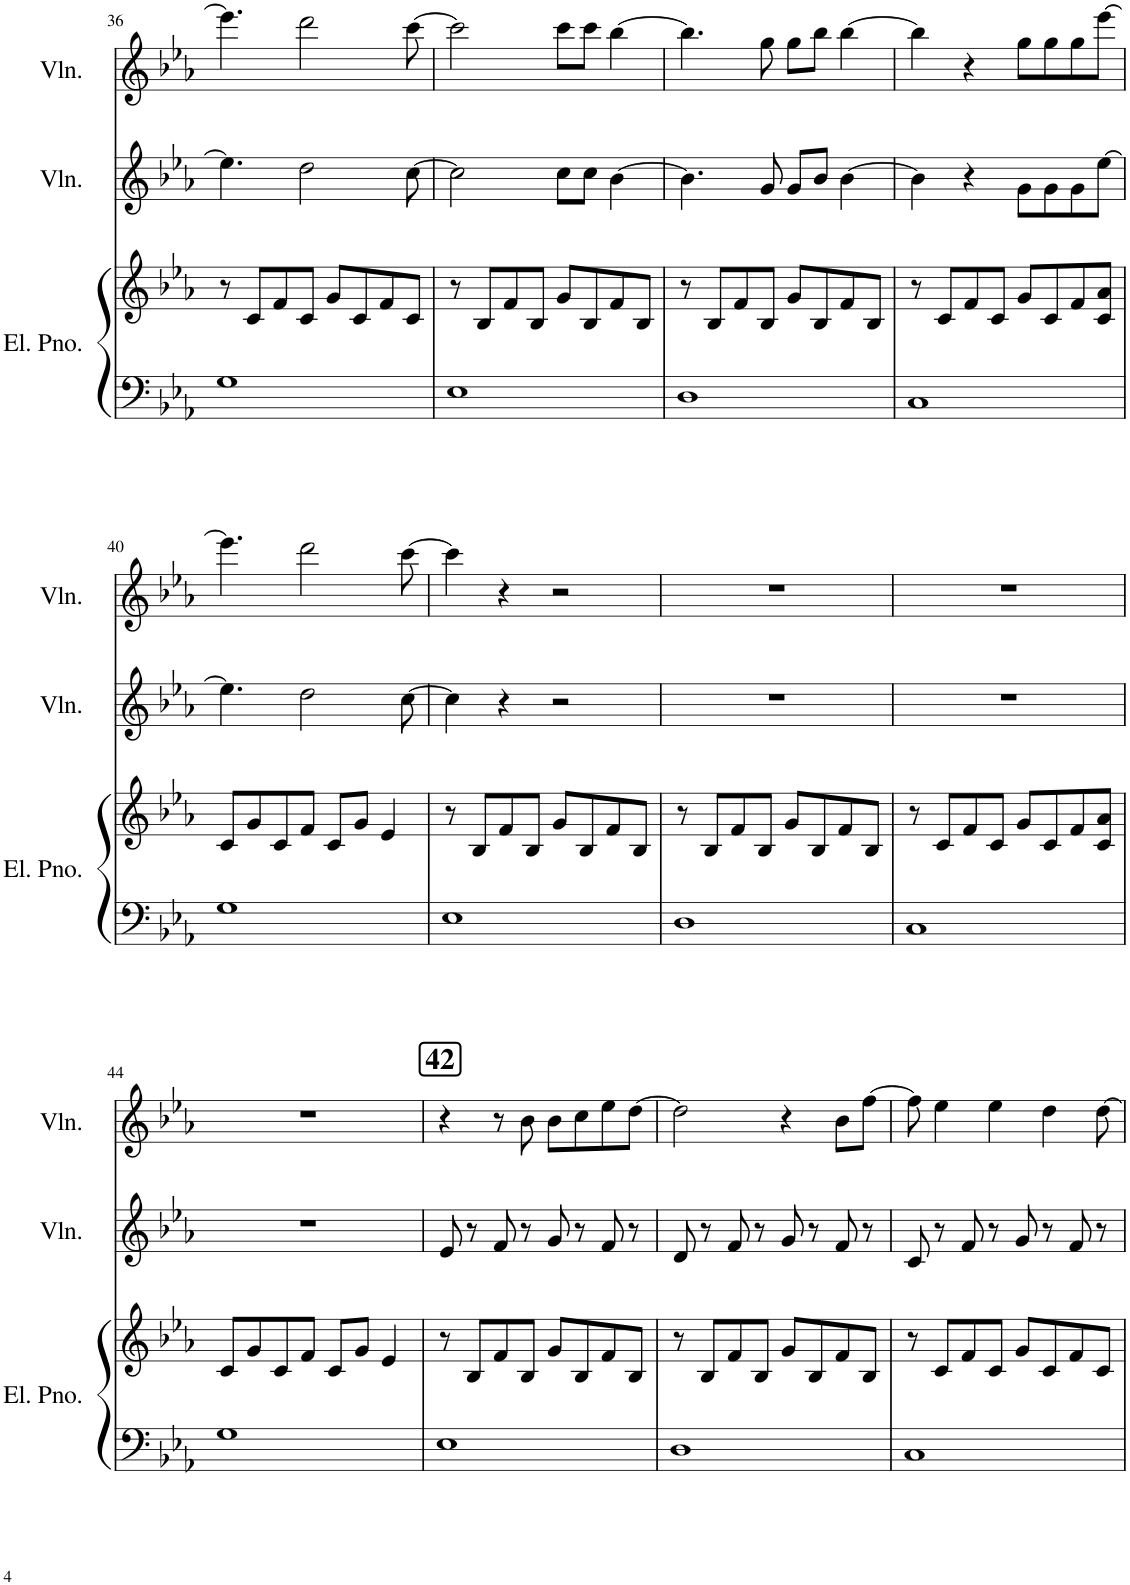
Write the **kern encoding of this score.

**kern	**kern	**kern	**kern
*part3	*part3	*part2	*part1
*staff4	*staff3	*staff2	*staff1
*I"Electric Piano	*	*I"Violin	*I"Violin
*I'El. Pno.	*	*I'Vln.	*I'Vln.
!!LO:PB:g=z
*clefF4	*clefG2	*clefG2	*clefG2
*k[b-e-a-]	*k[b-e-a-]	*k[b-e-a-]	*k[b-e-a-]
*M4/4	*M4/4	*M4/4	*M4/4
=36	=36	=36	=36
1G	8r	4.ee-\]	4.eee-\]
.	8c/L	.	.
.	8f/	.	.
.	8c/J	2dd\	2ddd\
.	8g/L	.	.
.	8c/	.	.
.	8f/	.	.
.	8c/J	[8cc\	[8ccc\
=37	=37	=37	=37
1E-	8r	2cc\]	2ccc\]
.	8B-/L	.	.
.	8f/	.	.
.	8B-/J	.	.
.	8g/L	8cc\L	8ccc\L
.	8B-/	8cc\J	8ccc\J
.	8f/	[4b-\	[4bb-\
.	8B-/J	.	.
=38	=38	=38	=38
1D	8r	4.b-\]	4.bb-\]
.	8B-/L	.	.
.	8f/	.	.
.	8B-/J	8g/	8gg\
.	8g/L	8g/L	8gg\L
.	8B-/	8b-/J	8bb-\J
.	8f/	[4b-\	[4bb-\
.	8B-/J	.	.
=39	=39	=39	=39
1C	8r	4b-\]	4bb-\]
.	8c/L	.	.
.	8f/	4r	4r
.	8c/J	.	.
.	8g/L	8g\L	8gg\L
.	8c/	8g\	8gg\
.	8f/	8g\	8gg\
.	8c/ 8a-/J	[8ee-\J	[8eee-\J
!!LO:LB:g=z
=40	=40	=40	=40
1G	8c/L	4.ee-\]	4.eee-\]
.	8g/	.	.
.	8c/	.	.
.	8f/J	2dd\	2ddd\
.	8c/L	.	.
.	8g/J	.	.
.	4e-/	.	.
.	.	[8cc\	[8ccc\
=41	=41	=41	=41
1E-	8r	4cc\]	4ccc\]
.	8B-/L	.	.
.	8f/	4r	4r
.	8B-/J	.	.
.	8g/L	2r	2r
.	8B-/	.	.
.	8f/	.	.
.	8B-/J	.	.
=42	=42	=42	=42
1D	8r	1r	1r
.	8B-/L	.	.
.	8f/	.	.
.	8B-/J	.	.
.	8g/L	.	.
.	8B-/	.	.
.	8f/	.	.
.	8B-/J	.	.
=43	=43	=43	=43
1C	8r	1r	1r
.	8c/L	.	.
.	8f/	.	.
.	8c/J	.	.
.	8g/L	.	.
.	8c/	.	.
.	8f/	.	.
.	8c/ 8a-/J	.	.
!!LO:LB:g=z
=44	=44	=44	=44
1G	8c/L	1r	1r
.	8g/	.	.
.	8c/	.	.
.	8f/J	.	.
.	8c/L	.	.
.	8g/J	.	.
.	4e-/	.	.
=45	=45	=45	=45
!	!	!	!LO:TX:a:B:t=42
1E-	8r	8e-/	4r
.	8B-/L	8r	.
.	8f/	8f/	8r
.	8B-/J	8r	8b-\
.	8g/L	8g/	8b-\L
.	8B-/	8r	8cc\
.	8f/	8f/	8ee-\
.	8B-/J	8r	[8dd\J
=46	=46	=46	=46
1D	8r	8d/	2dd\]
.	8B-/L	8r	.
.	8f/	8f/	.
.	8B-/J	8r	.
.	8g/L	8g/	4r
.	8B-/	8r	.
.	8f/	8f/	8b-\L
.	8B-/J	8r	[8ff\J
=47	=47	=47	=47
1C	8r	8c/	8ff\]
.	8c/L	8r	4ee-\
.	8f/	8f/	.
.	8c/J	8r	4ee-\
.	8g/L	8g/	.
.	8c/	8r	4dd\
.	8f/	8f/	.
.	8c/J	8r	[8dd\
=	=	=	=
*-	*-	*-	*-
